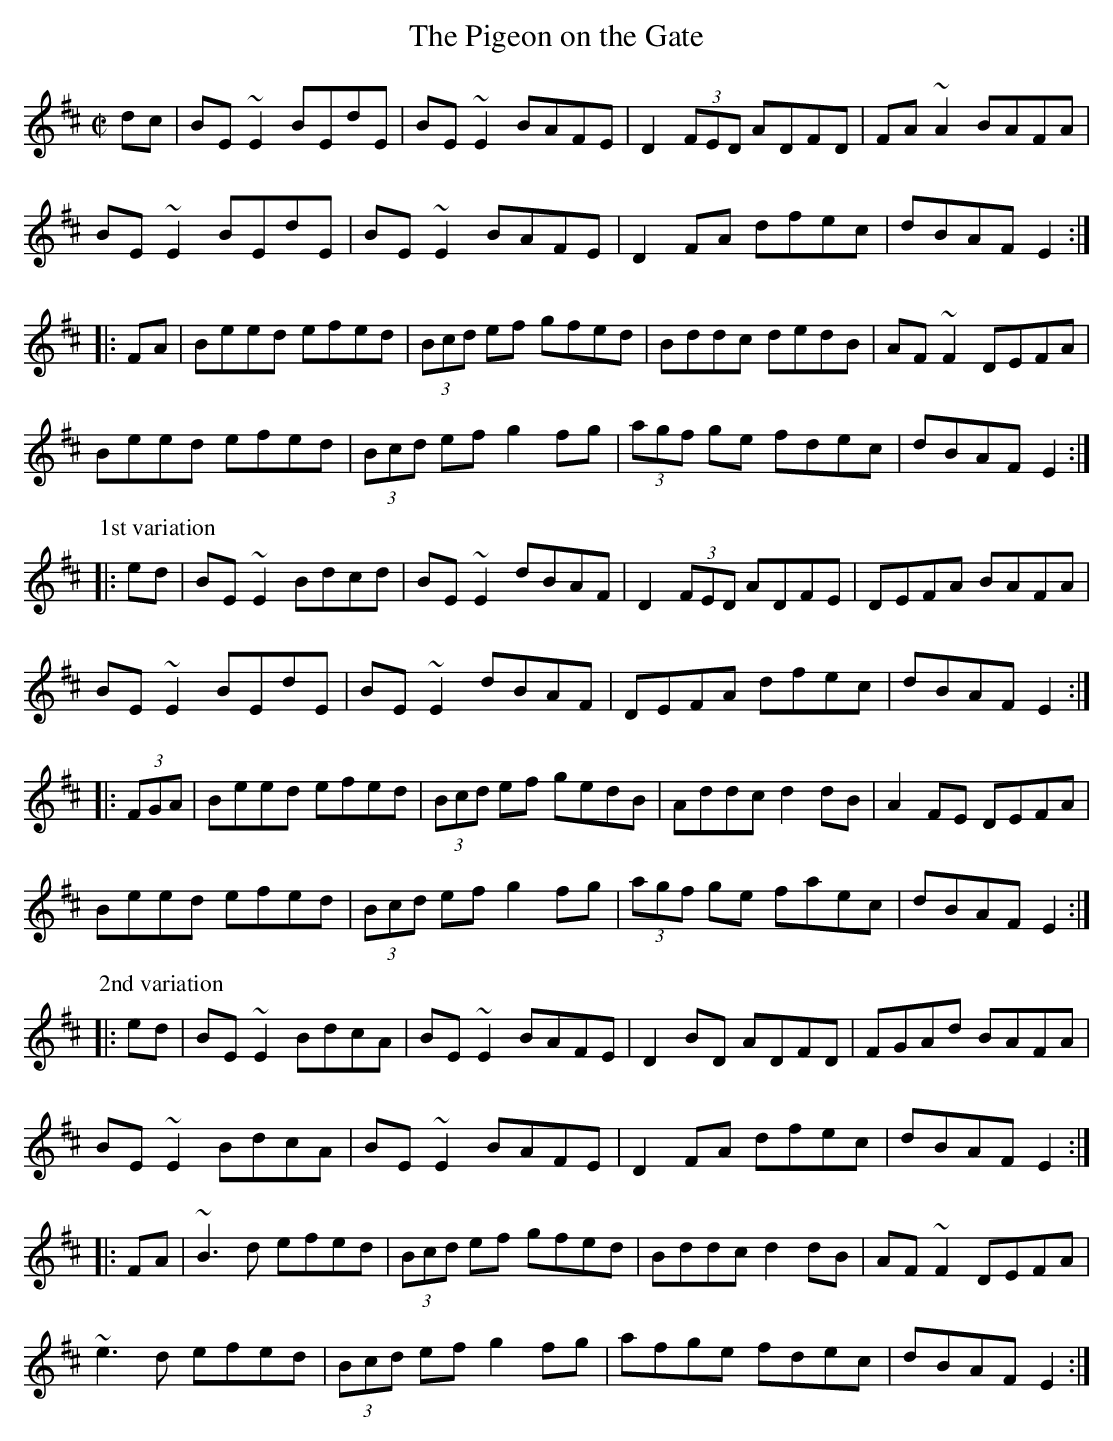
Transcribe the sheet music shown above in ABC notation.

X:1
T:Pigeon on the Gate, The
M:C|
K:Edor
dc|BE~E2 BEdE|BE~E2 BAFE|D2 (3FED ADFD|FA~A2 BAFA|
BE~E2 BEdE|BE~E2 BAFE|D2FA dfec|dBAF E2:|
|:FA|Beed efed|(3Bcd ef gfed|Bddc dedB|AF~F2 DEFA|
Beed efed|(3Bcd ef g2fg|(3agf ge fdec|dBAF E2:|
P:1st variation
|:ed|BE~E2 Bdcd|BE~E2 dBAF|D2 (3FED ADFE|DEFA BAFA|
BE~E2 BEdE|BE~E2 dBAF|DEFA dfec|dBAF E2:|
|:(3FGA|Beed efed|(3Bcd ef gedB|Addc d2dB|A2FE DEFA|
Beed efed|(3Bcd ef g2fg|(3agf ge faec|dBAF E2:|
P:2nd variation
|:ed|BE~E2 BdcA|BE~E2 BAFE|D2BD ADFD|FGAd BAFA|
BE~E2 BdcA|BE~E2 BAFE|D2FA dfec|dBAF E2:|
|:FA|~B3d efed|(3Bcd ef gfed|Bddc d2dB|AF~F2 DEFA|
~e3d efed|(3Bcd ef g2fg|afge fdec|dBAF E2:|
